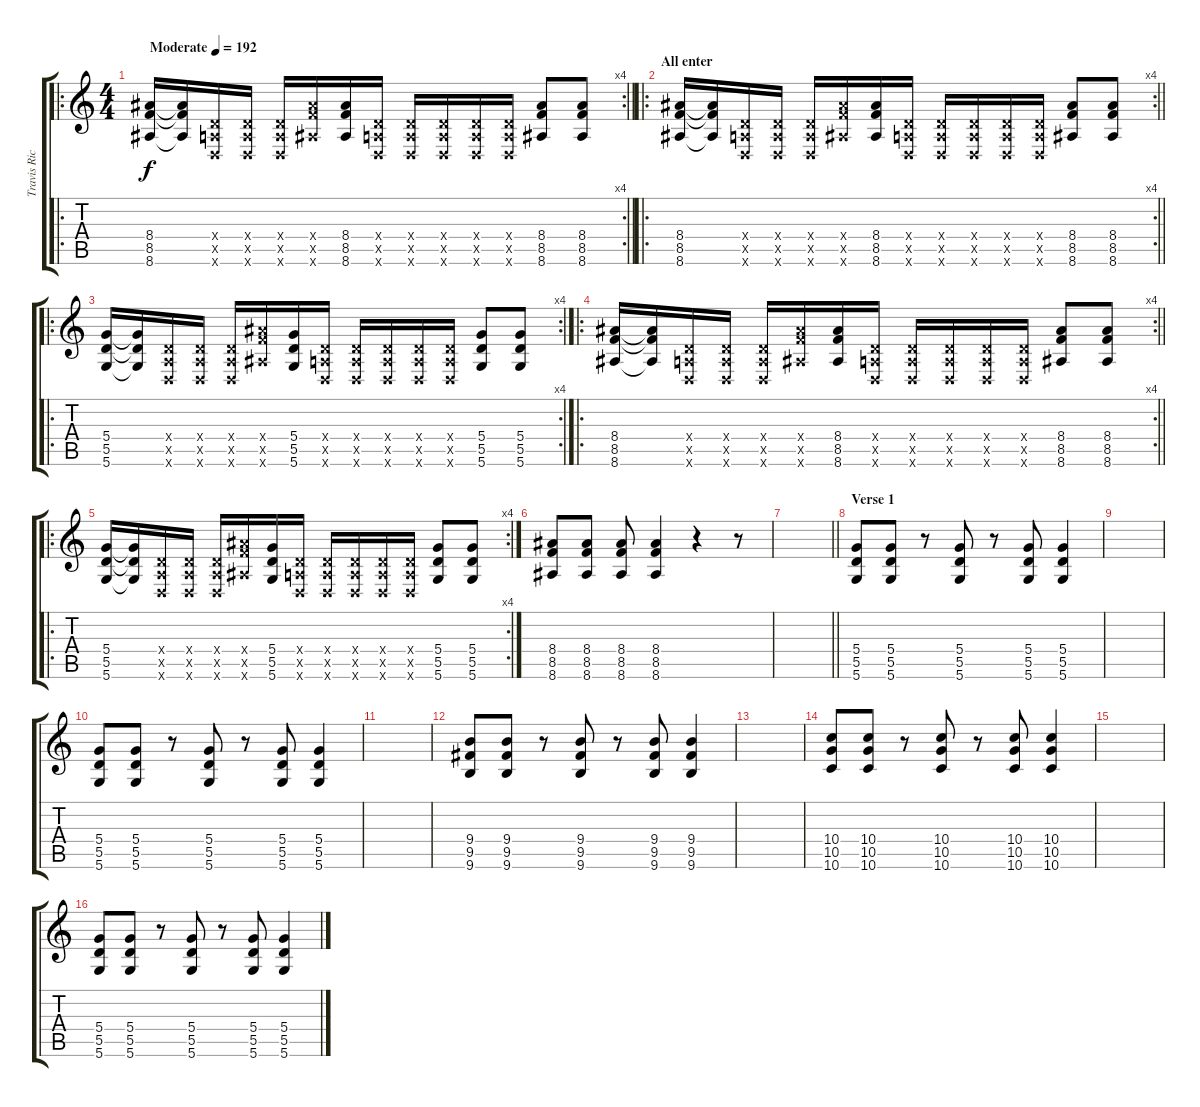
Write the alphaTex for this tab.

\track ("Travis Richter" "Travis Ric") {instrument distortionguitar}
\staff {score tabs}
\tuning (E4 B3 G3 D3 A2 D2) {hide}
\ro
\rc 4
\ts (4 4)
\tempo (192 "Moderate")
\clef g2
\barLineRight lightlight
\ks c
(8.4 8.5 8.6).16{dy f instrument distortionguitar} (8.4{t} 8.5{t} 8.6{t}).16 (0.4{x} 0.5{x} 0.6{x}).16 (0.4{x} 0.5{x} 0.6{x}).16 (0.4{x} 0.5{x} 0.6{x}).16 (8.4{x} 8.5{x} 8.6{x}).16 (8.4 8.5 8.6).16 (0.4{x} 0.5{x} 0.6{x}).16 (0.4{x} 0.5{x} 0.6{x}).16 (0.4{x} 0.5{x} 0.6{x}).16 (0.4{x} 0.5{x} 0.6{x}).16 (0.4{x} 0.5{x} 0.6{x}).16 (8.4 8.5 8.6).8 (8.4 8.5 8.6).8 |
\ro
\rc 4
\section ("" "All enter")
\barLineRight lightlight
(8.4 8.5 8.6).16 (8.4{t} 8.5{t} 8.6{t}).16 (0.4{x} 0.5{x} 0.6{x}).16 (0.4{x} 0.5{x} 0.6{x}).16 (0.4{x} 0.5{x} 0.6{x}).16 (8.4{x} 8.5{x} 8.6{x}).16 (8.4 8.5 8.6).16 (0.4{x} 0.5{x} 0.6{x}).16 (0.4{x} 0.5{x} 0.6{x}).16 (0.4{x} 0.5{x} 0.6{x}).16 (0.4{x} 0.5{x} 0.6{x}).16 (0.4{x} 0.5{x} 0.6{x}).16 (8.4 8.5 8.6).8 (8.4 8.5 8.6).8 |
\ro
\rc 4
(5.4 5.5 5.6).16 (5.4{t} 5.5{t} 5.6{t}).16 (0.4{x} 0.5{x} 0.6{x}).16 (0.4{x} 0.5{x} 0.6{x}).16 (0.4{x} 0.5{x} 0.6{x}).16 (8.4{x} 8.5{x} 8.6{x}).16 (5.4 5.5 5.6).16 (0.4{x} 0.5{x} 0.6{x}).16 (0.4{x} 0.5{x} 0.6{x}).16 (0.4{x} 0.5{x} 0.6{x}).16 (0.4{x} 0.5{x} 0.6{x}).16 (0.4{x} 0.5{x} 0.6{x}).16 (5.4 5.5 5.6).8 (5.4 5.5 5.6).8 |
\ro
\rc 4
\barLineRight lightlight
(8.4 8.5 8.6).16 (8.4{t} 8.5{t} 8.6{t}).16 (0.4{x} 0.5{x} 0.6{x}).16 (0.4{x} 0.5{x} 0.6{x}).16 (0.4{x} 0.5{x} 0.6{x}).16 (8.4{x} 8.5{x} 8.6{x}).16 (8.4 8.5 8.6).16 (0.4{x} 0.5{x} 0.6{x}).16 (0.4{x} 0.5{x} 0.6{x}).16 (0.4{x} 0.5{x} 0.6{x}).16 (0.4{x} 0.5{x} 0.6{x}).16 (0.4{x} 0.5{x} 0.6{x}).16 (8.4 8.5 8.6).8 (8.4 8.5 8.6).8 |
\ro
\rc 4
(5.4 5.5 5.6).16 (5.4{t} 5.5{t} 5.6{t}).16 (0.4{x} 0.5{x} 0.6{x}).16 (0.4{x} 0.5{x} 0.6{x}).16 (0.4{x} 0.5{x} 0.6{x}).16 (8.4{x} 8.5{x} 8.6{x}).16 (5.4 5.5 5.6).16 (0.4{x} 0.5{x} 0.6{x}).16 (0.4{x} 0.5{x} 0.6{x}).16 (0.4{x} 0.5{x} 0.6{x}).16 (0.4{x} 0.5{x} 0.6{x}).16 (0.4{x} 0.5{x} 0.6{x}).16 (5.4 5.5 5.6).8 (5.4 5.5 5.6).8 |
(8.4 8.5 8.6).8 (8.4 8.5 8.6).8 (8.4 8.5 8.6).8 (8.4 8.5 8.6).4 r.4 r.8 |
\barLineRight lightlight
|
\section ("" "Verse 1")
(5.4 5.5 5.6).8 (5.4 5.5 5.6).8 r.8 (5.4 5.5 5.6).8 r.8 (5.4 5.5 5.6).8 (5.4 5.5 5.6).4 |
|
(5.4 5.5 5.6).8 (5.4 5.5 5.6).8 r.8 (5.4 5.5 5.6).8 r.8 (5.4 5.5 5.6).8 (5.4 5.5 5.6).4 |
|
(9.4 9.5 9.6).8 (9.4 9.5 9.6).8 r.8 (9.4 9.5 9.6).8 r.8 (9.4 9.5 9.6).8 (9.4 9.5 9.6).4 |
|
(10.4 10.5 10.6).8 (10.4 10.5 10.6).8 r.8 (10.4 10.5 10.6).8 r.8 (10.4 10.5 10.6).8 (10.4 10.5 10.6).4 |
|
(5.4 5.5 5.6).8 (5.4 5.5 5.6).8 r.8 (5.4 5.5 5.6).8 r.8 (5.4 5.5 5.6).8 (5.4 5.5 5.6).4
